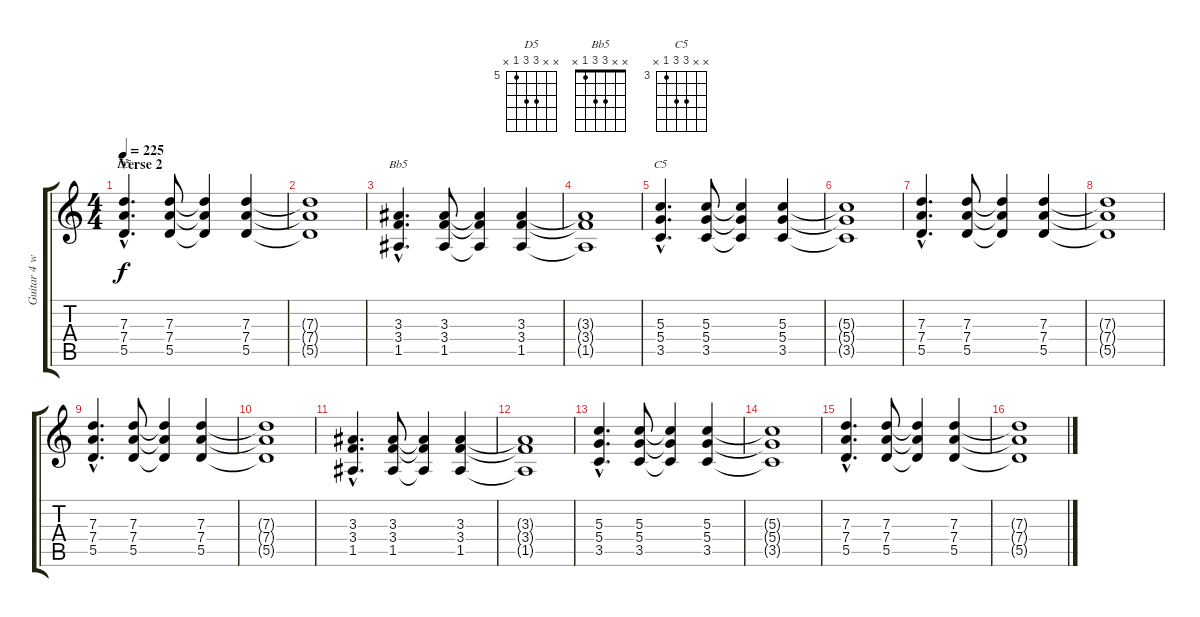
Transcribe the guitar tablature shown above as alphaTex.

\track ("Guitar 4 w/Distortion" "Guitar 4 w") {instrument distortionguitar}
\staff {score tabs}
\tuning (E4 B3 G3 D3 A2 E2) {hide}
\chord ("D5" x x 7 7 5 x) {firstfret 5}
\chord ("Bb5" x x 3 3 1 x)
\chord ("C5" x x 5 5 3 x) {firstfret 3}
\ts (4 4)
\section ("" "Verse 2")
\tempo 220
\tempo 225
\clef g2
\ks c
(7.3{hac} 7.4{hac} 5.5{hac}).4{d ch "D5" dy f} (7.3 7.4 5.5).8 (7.3{t} 7.4{t} 5.5{t}).4 (7.3 7.4 5.5).4 |
(7.3{t} 7.4{t} 5.5{t}).1 |
(3.3{hac} 3.4{hac} 1.5{hac}).4{d ch "Bb5"} (3.3 3.4 1.5).8 (3.3{t} 3.4{t} 1.5{t}).4 (3.3 3.4 1.5).4 |
(3.3{t} 3.4{t} 1.5{t}).1 |
(5.3{hac} 5.4{hac} 3.5{hac}).4{d ch "C5"} (5.3 5.4 3.5).8 (5.3{t} 5.4{t} 3.5{t}).4 (5.3 5.4 3.5).4 |
(5.3{t} 5.4{t} 3.5{t}).1 |
(7.3{hac} 7.4{hac} 5.5{hac}).4{d} (7.3 7.4 5.5).8 (7.3{t} 7.4{t} 5.5{t}).4 (7.3 7.4 5.5).4 |
(7.3{t} 7.4{t} 5.5{t}).1 |
(7.3{hac} 7.4{hac} 5.5{hac}).4{d} (7.3 7.4 5.5).8 (7.3{t} 7.4{t} 5.5{t}).4 (7.3 7.4 5.5).4 |
(7.3{t} 7.4{t} 5.5{t}).1 |
(3.3{hac} 3.4{hac} 1.5{hac}).4{d} (3.3 3.4 1.5).8 (3.3{t} 3.4{t} 1.5{t}).4 (3.3 3.4 1.5).4 |
(3.3{t} 3.4{t} 1.5{t}).1 |
(5.3{hac} 5.4{hac} 3.5{hac}).4{d} (5.3 5.4 3.5).8 (5.3{t} 5.4{t} 3.5{t}).4 (5.3 5.4 3.5).4 |
(5.3{t} 5.4{t} 3.5{t}).1 |
(7.3{hac} 7.4{hac} 5.5{hac}).4{d} (7.3 7.4 5.5).8 (7.3{t} 7.4{t} 5.5{t}).4 (7.3 7.4 5.5).4 |
(7.3{t} 7.4{t} 5.5{t}).1
